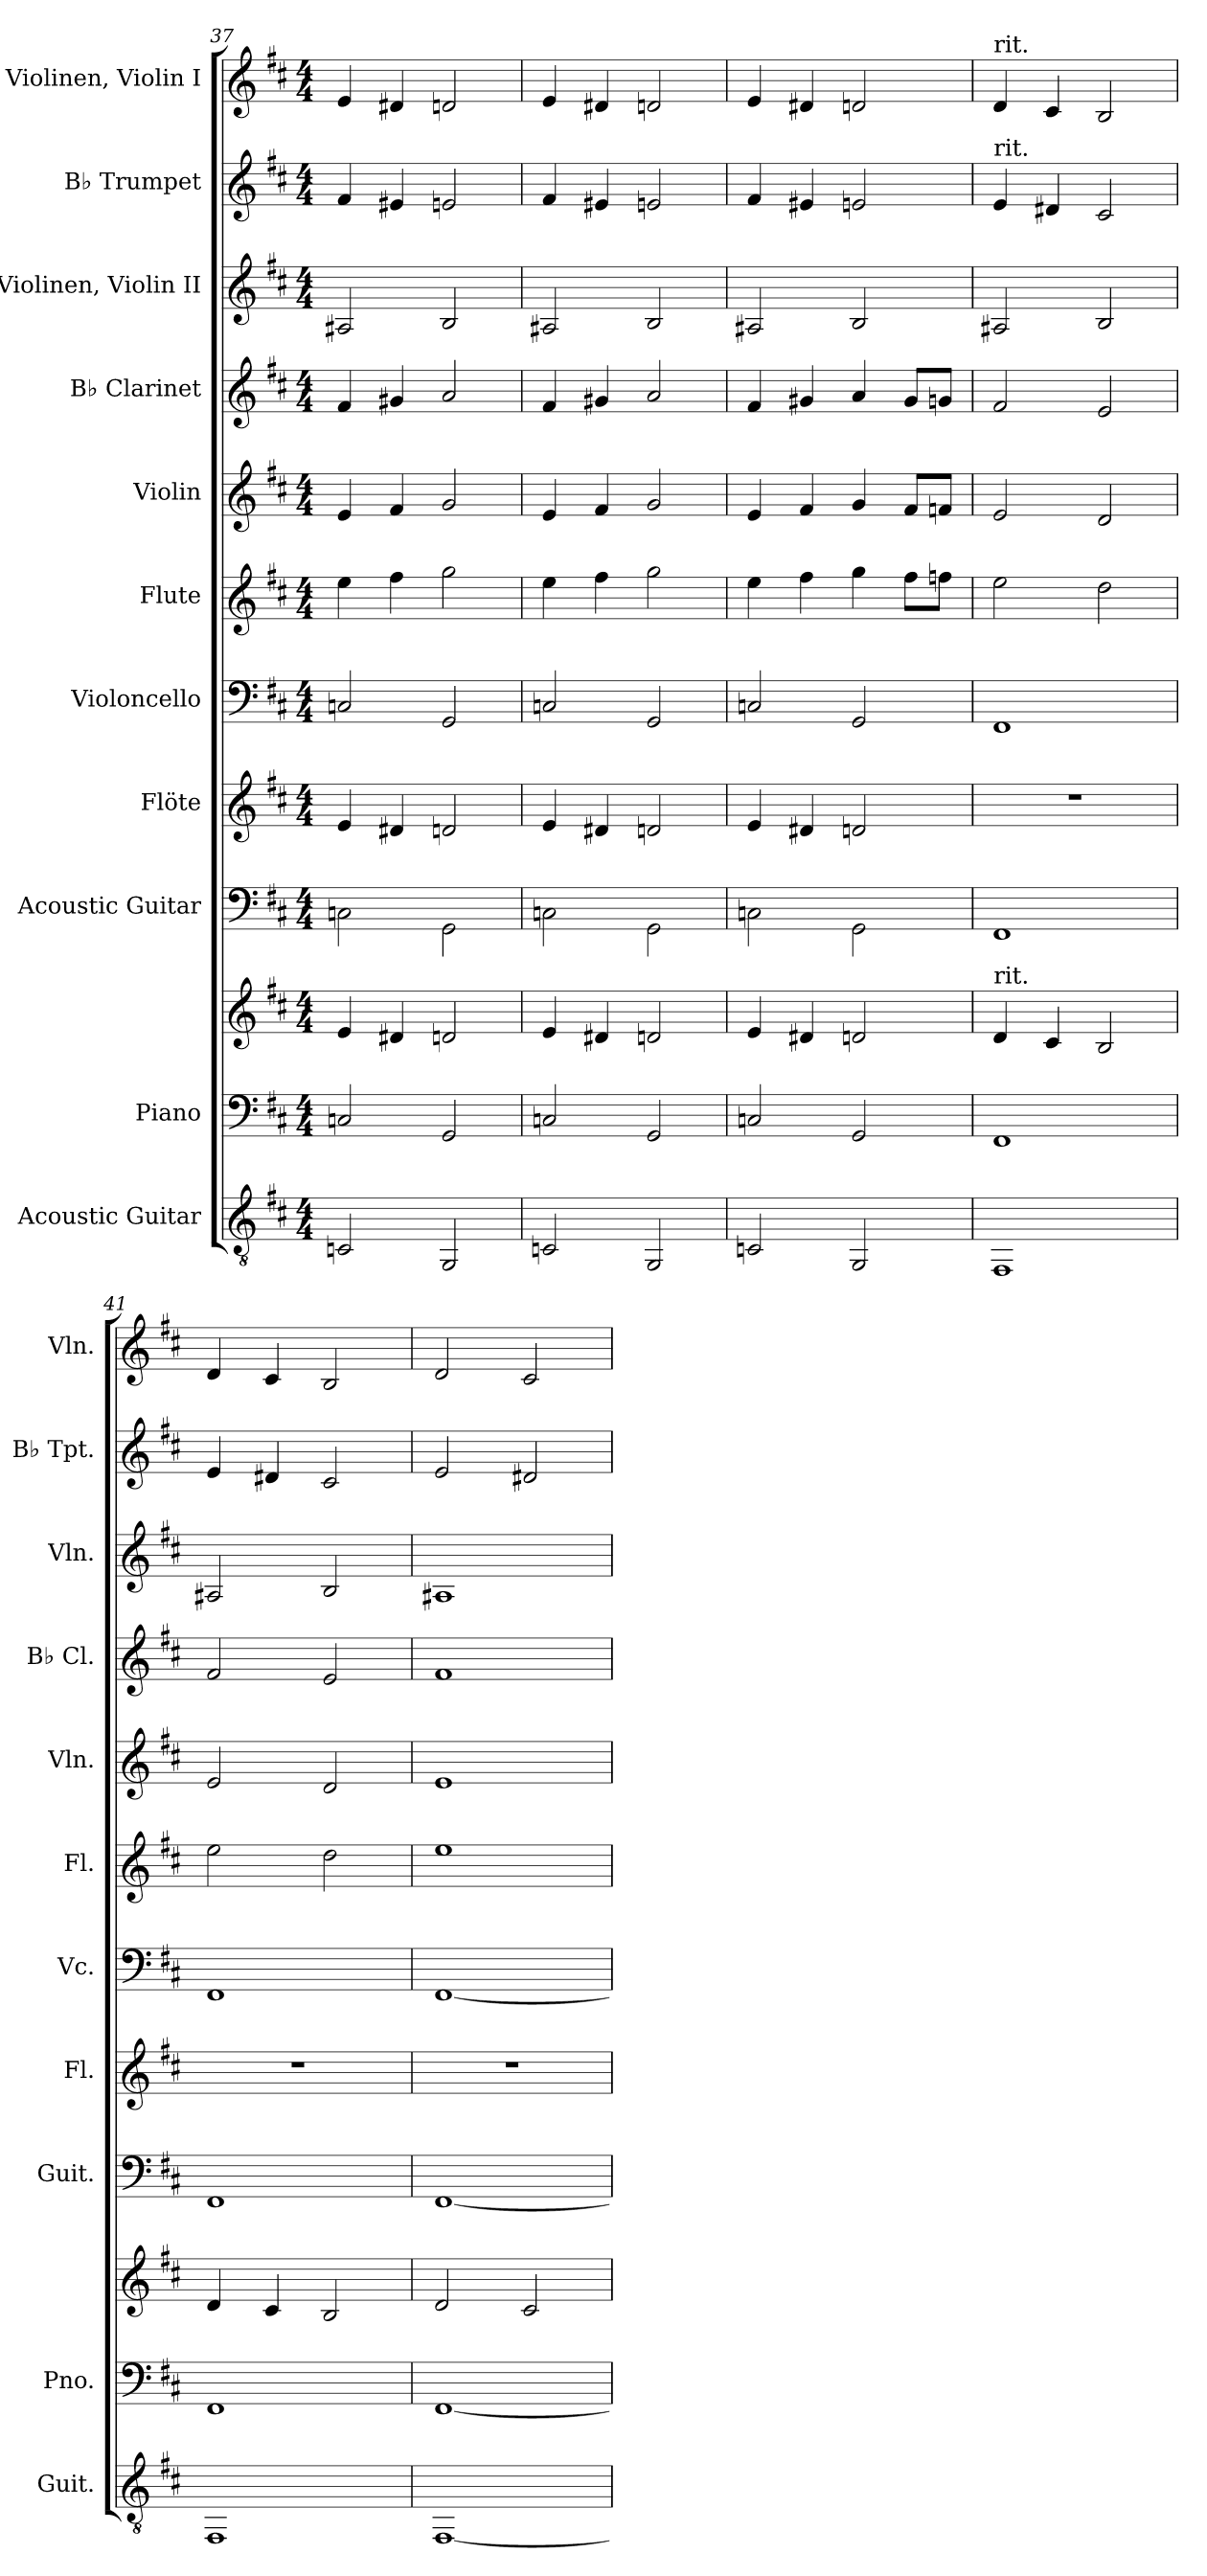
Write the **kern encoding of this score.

**kern	**kern	**kern	**kern	**kern	**kern	**kern	**kern	**kern	**kern	**kern	**kern
*part11	*part10	*part10	*part9	*part8	*part7	*part6	*part5	*part4	*part3	*part2	*part1
*staff12	*staff11	*staff10	*staff9	*staff8	*staff7	*staff6	*staff5	*staff4	*staff3	*staff2	*staff1
*I"Acoustic Guitar	*I"Piano	*	*I"Acoustic Guitar	*I"Flöte	*I"Violoncello	*I"Flute	*I"Violin	*I"B♭ Clarinet	*I"Violinen, Violin II	*I"B♭ Trumpet	*I"Violinen, Violin I
*I'Guit.	*I'Pno.	*	*I'Guit.	*I'Fl.	*I'Vc.	*I'Fl.	*I'Vln.	*I'B♭ Cl.	*I'Vln.	*I'B♭ Tpt.	*I'Vln.
*clefGv2	*clefF4	*clefG2	*	*clefG2	*clefF4	*clefG2	*clefG2	*clefG2	*clefG2	*clefG2	*clefG2
*	*	*	*	*	*	*	*	*ITrd1c2	*	*ITrd1c2	*
*k[f#c#]	*k[f#c#]	*k[f#c#]	*k[f#c#]	*k[f#c#]	*k[f#c#]	*k[f#c#]	*k[f#c#]	*k[]	*k[f#c#]	*k[]	*k[f#c#]
*M4/4	*M4/4	*M4/4	*M4/4	*M4/4	*M4/4	*M4/4	*M4/4	*M4/4	*M4/4	*M4/4	*M4/4
=37	=37	=37	=37	=37	=37	=37	=37	=37	=37	=37	=37
2Cn/	2Cn/	4e/	2Cn\	4e/	2Cn/	4ee\	4e/	4e/	2A#X/	4e/	4e/
.	.	4d#X/	.	4d#X/	.	4ff#\	4f#/	4f#X/	.	4d#X/	4d#X/
2GG/	2GG/	2dn/	2GG\	2dn/	2GG/	2gg\	2g/	2g/	2B/	2dn/	2dn/
=38	=38	=38	=38	=38	=38	=38	=38	=38	=38	=38	=38
2Cn/	2Cn/	4e/	2Cn\	4e/	2Cn/	4ee\	4e/	4e/	2A#X/	4e/	4e/
.	.	4d#X/	.	4d#X/	.	4ff#\	4f#/	4f#X/	.	4d#X/	4d#X/
2GG/	2GG/	2dn/	2GG\	2dn/	2GG/	2gg\	2g/	2g/	2B/	2dn/	2dn/
=39	=39	=39	=39	=39	=39	=39	=39	=39	=39	=39	=39
2Cn/	2Cn/	4e/	2Cn\	4e/	2Cn/	4ee\	4e/	4e/	2A#X/	4e/	4e/
.	.	4d#X/	.	4d#X/	.	4ff#\	4f#/	4f#X/	.	4d#X/	4d#X/
2GG/	2GG/	2dn/	2GG\	2dn/	2GG/	4gg\	4g/	4g/	2B/	2dn/	2dn/
.	.	.	.	.	.	8ff#\L	8f#/L	8f#/L	.	.	.
.	.	.	.	.	.	8ffn\J	8fn/J	8fn/J	.	.	.
!!LO:PB:g=z
=40	=40	=40	=40	=40	=40	=40	=40	=40	=40	=40	=40
!	!	!	!	!	!	!	!	!	!	!	!LO:TX:a:t=rit.
!	!	!	!	!	!	!	!	!	!	!LO:TX:a:t=rit.	!
!	!	!LO:TX:a:t=rit.	!	!	!	!	!	!	!	!	!
1FF#	1FF#	4d/	1FF#	1r	1FF#	2ee\	2e/	2e/	2A#X/	4d/	4d/
.	.	4c#/	.	.	.	.	.	.	.	4c#X/	4c#/
.	.	2B/	.	.	.	2dd\	2d/	2d/	2B/	2B/	2B/
=41	=41	=41	=41	=41	=41	=41	=41	=41	=41	=41	=41
1FF#	1FF#	4d/	1FF#	1r	1FF#	2ee\	2e/	2e/	2A#X/	4d/	4d/
.	.	4c#/	.	.	.	.	.	.	.	4c#X/	4c#/
.	.	2B/	.	.	.	2dd\	2d/	2d/	2B/	2B/	2B/
=42	=42	=42	=42	=42	=42	=42	=42	=42	=42	=42	=42
[1FF#	[1FF#	2d/	[1FF#	1r	[1FF#	1ee	1e	1e	1A#X	2d/	2d/
.	.	2c#/	.	.	.	.	.	.	.	2c#X/	2c#/
=	=	=	=	=	=	=	=	=	=	=	=
*-	*-	*-	*-	*-	*-	*-	*-	*-	*-	*-	*-
